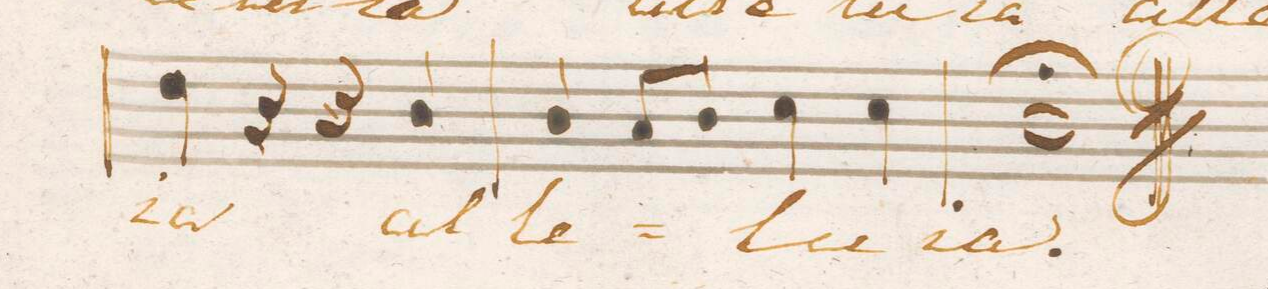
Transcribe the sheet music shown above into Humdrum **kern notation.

**kern	**text	**dynam
*I"Tenore.	*	*
*clefC4	*	*
*k[b-e-a-d-]	*	*
*met(C.)	*	*
*M4/4	*	*
4c\	-ia	.
4r	.	.
4r	.	.
4A-/	al-	.
=66	=66	=66
4A-/	-le-	.
8G/L	.	.
8A-/J	.	.
4B-\	.	.
4B-\	-lu-	.
=67	=67	=67
1A-;	-ia.	.
==	==	==
*-	*-	*-
